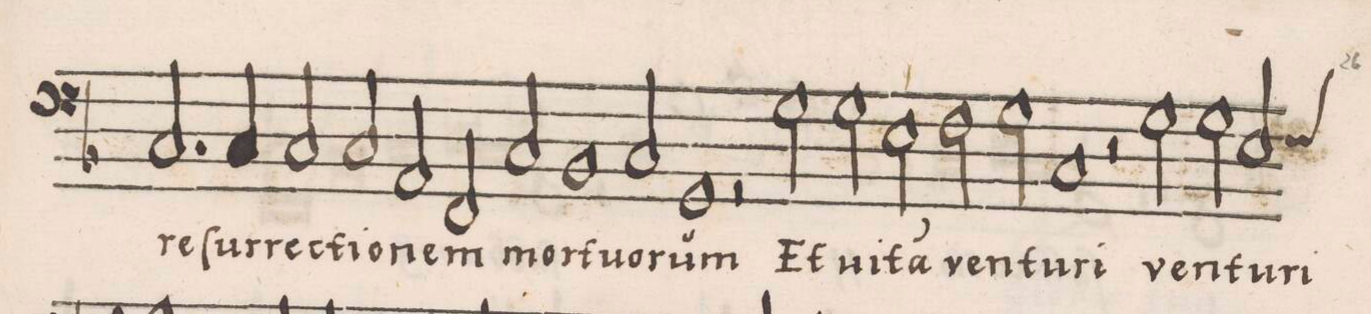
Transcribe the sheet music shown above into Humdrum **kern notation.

**kern	**text
*I"BASSVS	*
*clefF4	*
*k[b-]	*
*met(C|)	*
*M2/1	*
2.C/	re-
4C/	-ſur-
=166-	=166-
2C/	-rec-
2C/	-ti-
2AA/	-o-
2FF/	-nem
=167-	=167-
2C/	mor-
1BB-	-tu-
2C/	-o-
=168-	=168-
1GG	-rǔm
2r	.
2G\	Et
=169-	=169-
2G\	ui-
2E\	-ta(m)
2F\	ven-
2G\	-tu-
=170-	=170-
1C	-ri
2r	.
2G\	ven-
=171-	=171-
2G\	-tu-
2E/	-ri
*custos:F	*
*-	*-
